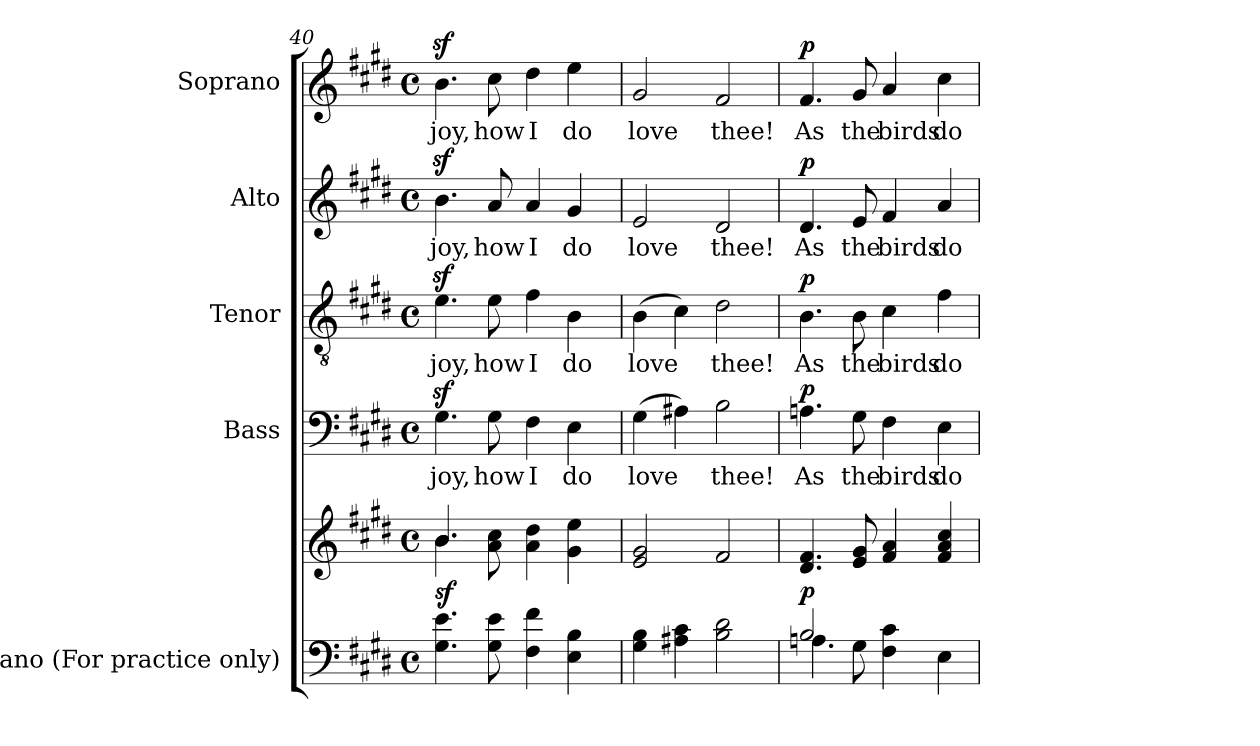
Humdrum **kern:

**kern	**kern	**dynam	**kern	**text	**dynam	**kern	**text	**dynam	**kern	**text	**dynam	**kern	**text	**dynam
*part5	*part5	*part5	*part4	*part4	*part4	*part3	*part3	*part3	*part2	*part2	*part2	*part1	*part1	*part1
*staff6	*staff5	*staff5/6	*staff4	*staff4	*staff4	*staff3	*staff3	*staff3	*staff2	*staff2	*staff2	*staff1	*staff1	*staff1
*I"Piano (For  practice only)	*	*	*I"Bass	*	*	*I"Tenor	*	*	*I"Alto	*	*	*I"Soprano	*	*
*I'Pno.	*	*	*I'B.	*	*	*I'T.	*	*	*I'A.	*	*	*I'S.	*	*
*clefF4	*clefG2	*	*clefF4	*	*	*clefGv2	*	*	*clefG2	*	*	*clefG2	*	*
*	*	*	*	*	*	*ITrd7c12	*	*	*	*	*	*	*	*
*k[f#c#g#d#]	*k[f#c#g#d#]	*	*k[f#c#g#d#]	*	*	*k[f#c#g#d#]	*	*	*k[f#c#g#d#]	*	*	*k[f#c#g#d#]	*	*
*E:	*E:	*	*E:	*	*	*E:	*	*	*E:	*	*	*E:	*	*
*M4/4	*M4/4	*	*M4/4	*	*	*M4/4	*	*	*M4/4	*	*	*M4/4	*	*
*met(c)	*met(c)	*	*met(c)	*	*	*met(c)	*	*	*met(c)	*	*	*met(c)	*	*
=40	=40	=40	=40	=40	=40	=40	=40	=40	=40	=40	=40	=40	=40	=40
*	*^	*	*	*	*	*	*	*	*	*	*	*	*	*
!	!	!	!	!	!LO:LY:b:color=#000000	!	!	!	!	!	!	!	!	!	!
!	!	!	!	!	!	!	!	!LO:LY:b:color=#000000	!	!	!	!	!	!	!
!	!	!	!	!	!	!	!	!	!	!	!LO:LY:b:color=#000000	!	!	!	!
!	!	!	!	!	!	!	!	!	!	!	!	!	!	!LO:LY:b:color=#000000	!
4.G#i\ 4.ei	4.bi/	4.bi\	sf	4.G#zi\	joy,	.	4.Ezi\	joy,	.	4.bzi\	joy,	.	4.bzi\	joy,	.
!	!	!	!	!	!LO:LY:b:color=#000000	!	!	!	!	!	!	!	!	!	!
!	!	!	!	!	!	!	!	!LO:LY:b:color=#000000	!	!	!	!	!	!	!
!	!	!	!	!	!	!	!	!	!	!	!LO:LY:b:color=#000000	!	!	!	!
!	!	!	!	!	!	!	!	!	!	!	!	!	!	!LO:LY:b:color=#000000	!
8G#i\ 8ei	8ai\ 8cc#i	2ryy	.	8G#i\	how	.	8Ei\	how	.	8ai/	how	.	8cc#i\	how	.
!	!	!	!	!	!LO:LY:b:color=#000000	!	!	!	!	!	!	!	!	!	!
!	!	!	!	!	!	!	!	!LO:LY:b:color=#000000	!	!	!	!	!	!	!
!	!	!	!	!	!	!	!	!	!	!	!LO:LY:b:color=#000000	!	!	!	!
!	!	!	!	!	!	!	!	!	!	!	!	!	!	!LO:LY:b:color=#000000	!
4F#i\ 4f#i	4ai\ 4dd#i	.	.	4F#i\	I	.	4F#i\	I	.	4ai/	I	.	4dd#i\	I	.
!	!	!	!	!	!LO:LY:b:color=#000000	!	!	!	!	!	!	!	!	!	!
!	!	!	!	!	!	!	!	!LO:LY:b:color=#000000	!	!	!	!	!	!	!
!	!	!	!	!	!	!	!	!	!	!	!LO:LY:b:color=#000000	!	!	!	!
!	!	!	!	!	!	!	!	!	!	!	!	!	!	!LO:LY:b:color=#000000	!
4Ei\ 4Bi	4g#i\ 4eei	.	.	4Ei\	do	.	4BBi\	do	.	4g#i/	do	.	4eei\	do	.
.	.	8ryy	.	.	.	.	.	.	.	.	.	.	.	.	.
*	*v	*v	*	*	*	*	*	*	*	*	*	*	*	*	*
=41	=41	=41	=41	=41	=41	=41	=41	=41	=41	=41	=41	=41	=41	=41
*	*^	*	*	*	*	*	*	*	*	*	*	*	*	*
!	!	!	!	!	!LO:LY:b:color=#000000	!	!	!	!	!	!	!	!	!	!
*	*v	*v	*	*	*	*	*	*	*	*	*	*	*	*	*
*	*^	*	*	*	*	*	*	*	*	*	*	*	*	*
!	!	!	!	!	!	!	!	!LO:LY:b:color=#000000	!	!	!	!	!	!	!
*	*v	*v	*	*	*	*	*	*	*	*	*	*	*	*	*
*	*^	*	*	*	*	*	*	*	*	*	*	*	*	*
!	!	!	!	!	!	!	!	!	!	!	!LO:LY:b:color=#000000	!	!	!	!
*	*v	*v	*	*	*	*	*	*	*	*	*	*	*	*	*
*	*^	*	*	*	*	*	*	*	*	*	*	*	*	*
!	!	!	!	!	!	!	!	!	!	!	!	!	!	!LO:LY:b:color=#000000	!
*	*v	*v	*	*	*	*	*	*	*	*	*	*	*	*	*
4G#i\ 4Bi	2ei/ 2g#i	.	(4G#i\	love	.	(4BBi\	love	.	2ei/	love	.	2g#i/	love	.
4A#Xi\ 4c#i	.	.	4A#Xi\)	.	.	4C#i\)	.	.	.	.	.	.	.	.
!	!	!	!	!LO:LY:b:color=#000000	!	!	!	!	!	!	!	!	!	!
!	!	!	!	!	!	!	!LO:LY:b:color=#000000	!	!	!	!	!	!	!
!	!	!	!	!	!	!	!	!	!	!LO:LY:b:color=#000000	!	!	!	!
!	!	!	!	!	!	!	!	!	!	!	!	!	!LO:LY:b:color=#000000	!
2Bi\ 2d#i	2f#i/	.	2Bi\	thee!	.	2D#i\	thee!	.	2d#i/	thee!	.	2f#i/	thee!	.
=42	=42	=42	=42	=42	=42	=42	=42	=42	=42	=42	=42	=42	=42	=42
*^	*	*	*	*	*	*	*	*	*	*	*	*	*	*
!	!	!	!	!	!LO:LY:b:color=#000000	!	!	!	!	!	!	!	!	!	!
!	!	!	!	!	!	!	!	!LO:LY:b:color=#000000	!	!	!	!	!	!	!
!	!	!	!	!	!	!	!	!	!	!	!LO:LY:b:color=#000000	!	!	!	!
!	!	!	!	!	!	!	!	!	!	!	!	!	!	!LO:LY:b:color=#000000	!
2Bi/	4.Ani\	4.d#i/ 4.f#i	p	4.Ani\	As	p	4.BBi\	As	p	4.d#i/	As	p	4.f#i/	As	p
!	!	!	!	!	!LO:LY:b:color=#000000	!	!	!	!	!	!	!	!	!	!
!	!	!	!	!	!	!	!	!LO:LY:b:color=#000000	!	!	!	!	!	!	!
!	!	!	!	!	!	!	!	!	!	!	!LO:LY:b:color=#000000	!	!	!	!
!	!	!	!	!	!	!	!	!	!	!	!	!	!	!LO:LY:b:color=#000000	!
.	8G#i\	8ei/ 8g#i	.	8G#i\	the	.	8BBi\	the	.	8ei/	the	.	8g#i/	the	.
!	!	!	!	!	!LO:LY:b:color=#000000	!	!	!	!	!	!	!	!	!	!
!	!	!	!	!	!	!	!	!LO:LY:b:color=#000000	!	!	!	!	!	!	!
!	!	!	!	!	!	!	!	!	!	!	!LO:LY:b:color=#000000	!	!	!	!
!	!	!	!	!	!	!	!	!	!	!	!	!	!	!LO:LY:b:color=#000000	!
2ryy	4F#i\ 4c#i	4f#i/ 4ai	.	4F#i\	birds	.	4C#i\	birds	.	4f#i/	birds	.	4ai/	birds	.
!	!	!	!	!	!LO:LY:b:color=#000000	!	!	!	!	!	!	!	!	!	!
!	!	!	!	!	!	!	!	!LO:LY:b:color=#000000	!	!	!	!	!	!	!
!	!	!	!	!	!	!	!	!	!	!	!LO:LY:b:color=#000000	!	!	!	!
!	!	!	!	!	!	!	!	!	!	!	!	!	!	!LO:LY:b:color=#000000	!
.	4Ei\	4f#i/ 4ai 4cc#i	.	4Ei\	do	.	4F#i\	do	.	4ai/	do	.	4cc#i\	do	.
*v	*v	*	*	*	*	*	*	*	*	*	*	*	*	*	*
=	=	=	=	=	=	=	=	=	=	=	=	=	=	=
*-	*-	*-	*-	*-	*-	*-	*-	*-	*-	*-	*-	*-	*-	*-
